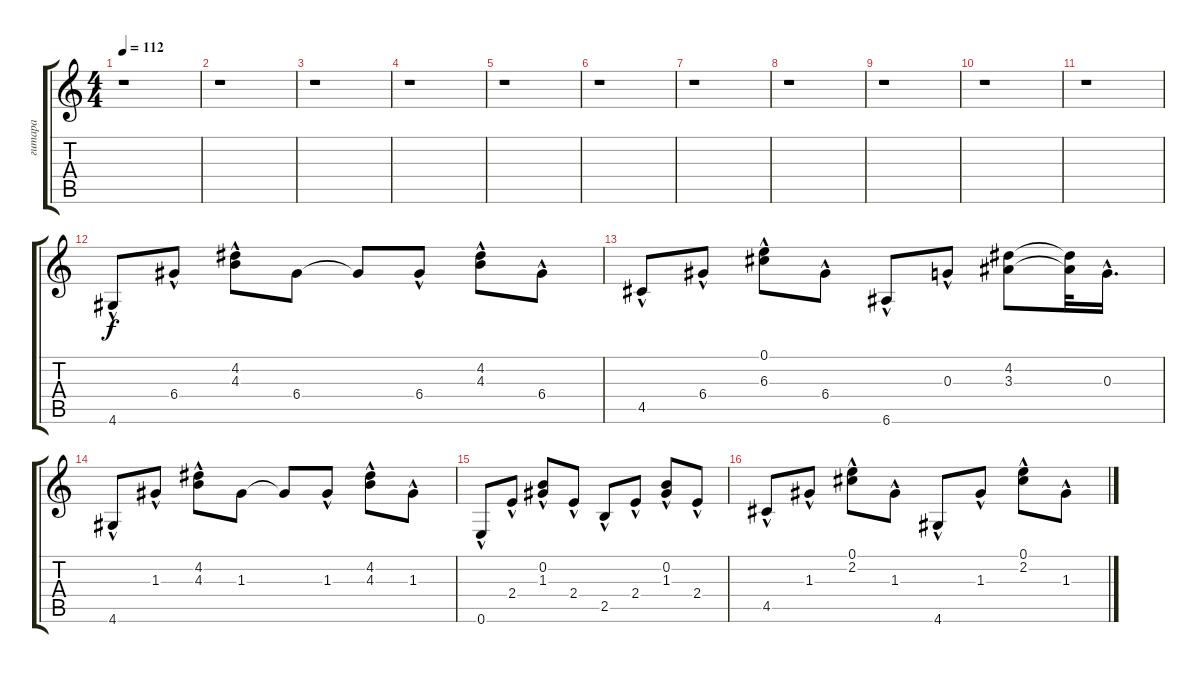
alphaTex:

\track ("гитара" "гитара") {instrument acousticguitarsteel}
\staff {score tabs}
\tuning (E4 B3 G3 D3 A2 E2) {hide}
\ts (4 4)
\tempo 112
\clef g2
\ks c
r.1{dy f} |
r.1 |
r.1 |
r.1 |
r.1 |
r.1 |
r.1 |
r.1 |
r.1 |
r.1 |
r.1 |
4.6{hac}.8 6.4{hac}.8 (4.2{hac} 4.3{hac}).8 6.4.8 6.4{t}.8 6.4{hac}.8 (4.2{hac} 4.3{hac}).8 6.4{hac}.8 |
4.5{hac}.8 6.4{hac}.8 (0.1{hac} 6.3{hac}).8 6.4{hac}.8 6.6{hac}.8 0.3{hac}.8 (4.2 3.3).8 (4.2{t} 3.3{t}).32 0.3{hac}.16{d} |
4.6{hac}.8 1.3{hac}.8 (4.2{hac} 4.3{hac}).8 1.3.8 1.3{t}.8 1.3{hac}.8 (4.2{hac} 4.3{hac}).8 1.3{hac}.8 |
0.6{hac}.8 2.4{hac}.8 (0.2{hac} 1.3{hac}).8 2.4{hac}.8 2.5{hac}.8 2.4{hac}.8 (0.2{hac} 1.3{hac}).8 2.4{hac}.8 |
4.5{hac}.8 1.3{hac}.8 (0.1{hac} 2.2{hac}).8 1.3{hac}.8 4.6{hac}.8 1.3{hac}.8 (0.1{hac} 2.2{hac}).8 1.3{hac}.8
